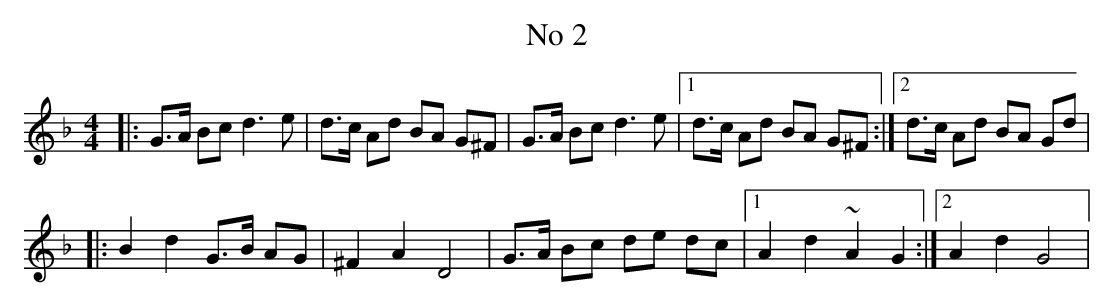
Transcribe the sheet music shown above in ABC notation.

X:1
T:No 2
L:1/8
M:4/4
K:D minor
|:G>A Bc d3 e|d>c Ad BA G^F|G>A Bc d3 e|1d>c Ad BA G^F:|2d>c Ad BA Gd|
|:B2d2G>B AG|^F2 A2 D4|G>A Bc de dc|1A2d2~A2G2:|2A2d2G4|
